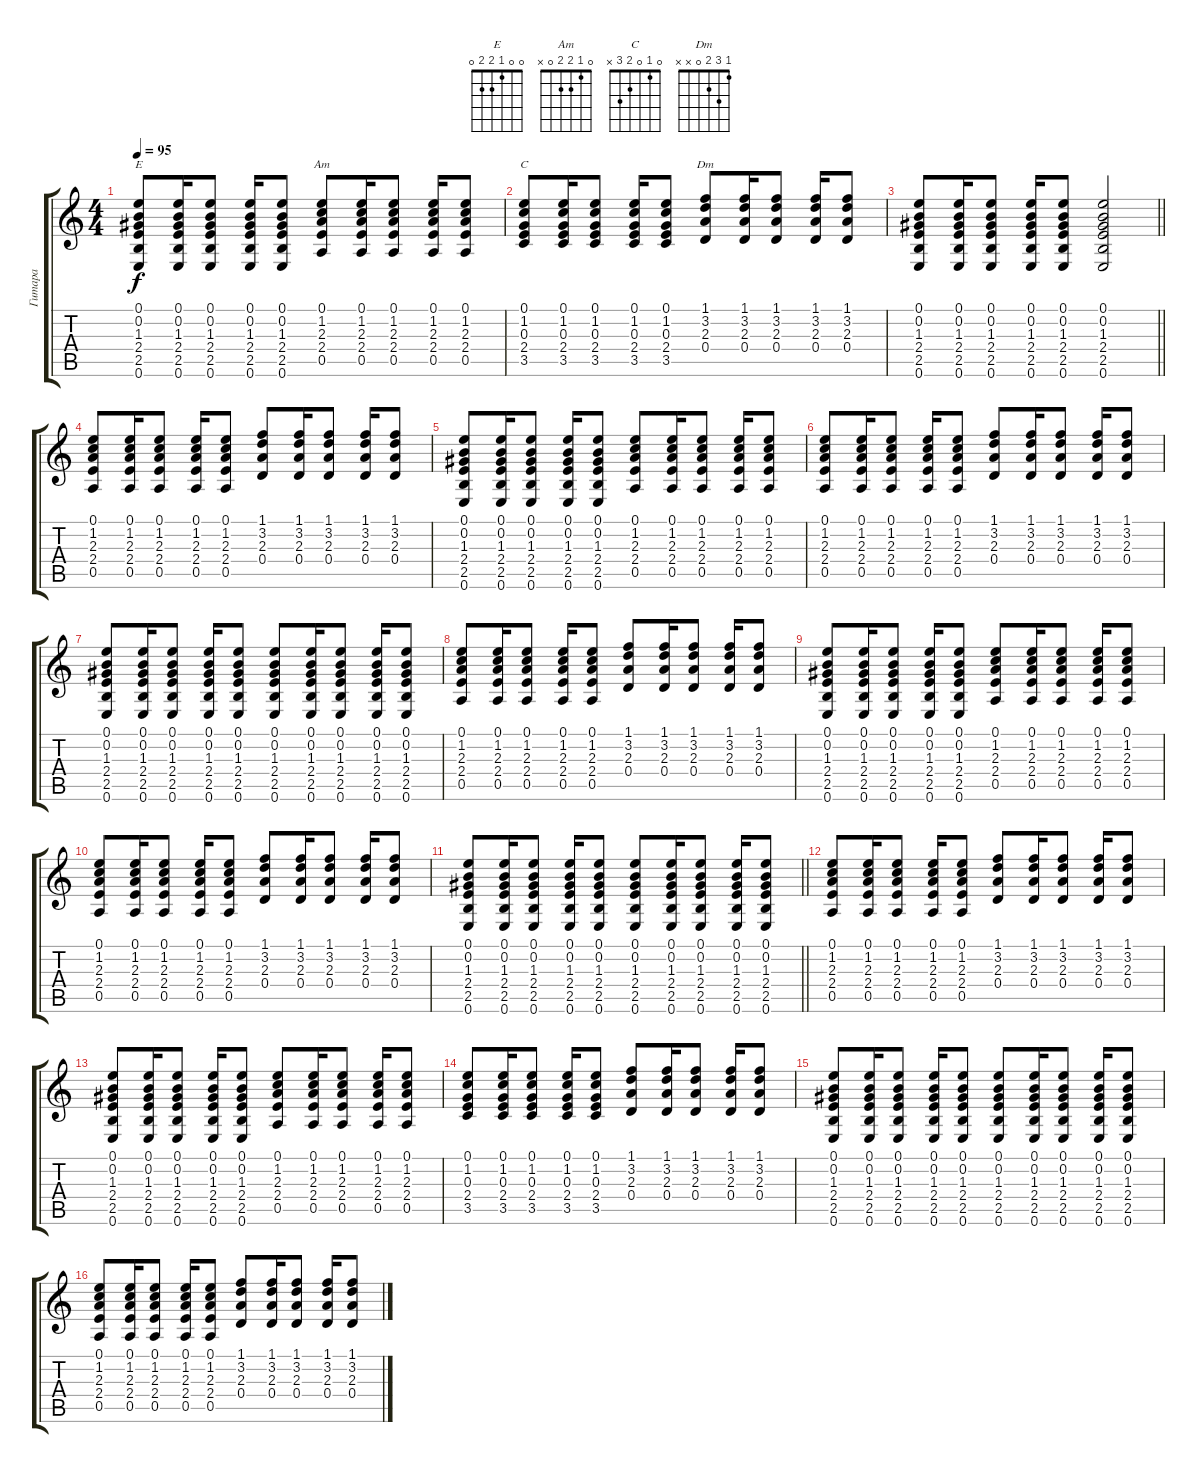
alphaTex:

\track ("Гитара" "Гитара") {instrument acousticguitarsteel}
\staff {score tabs}
\tuning (E4 B3 G3 D3 A2 E2) {hide}
\chord ("E" 0 0 1 2 2 0)
\chord ("Am" 0 1 2 2 0 x)
\chord ("C" 0 1 0 2 3 x)
\chord ("Dm" 1 3 2 0 x x)
\ts (4 4)
\tempo 95
\clef g2
\ks c
(0.1 0.2 1.3 2.4 2.5 0.6).8{ch "E" dy f} (0.1 0.2 1.3 2.4 2.5 0.6).16 (0.1 0.2 1.3 2.4 2.5 0.6).8 (0.1 0.2 1.3 2.4 2.5 0.6).16 (0.1 0.2 1.3 2.4 2.5 0.6).8 (0.1 1.2 2.3 2.4 0.5).8{ch "Am"} (0.1 1.2 2.3 2.4 0.5).16 (0.1 1.2 2.3 2.4 0.5).8 (0.1 1.2 2.3 2.4 0.5).16 (0.1 1.2 2.3 2.4 0.5).8 |
(0.1 1.2 0.3 2.4 3.5).8{ch "C"} (0.1 1.2 0.3 2.4 3.5).16 (0.1 1.2 0.3 2.4 3.5).8 (0.1 1.2 0.3 2.4 3.5).16 (0.1 1.2 0.3 2.4 3.5).8 (1.1 3.2 2.3 0.4).8{ch "Dm"} (1.1 3.2 2.3 0.4).16 (1.1 3.2 2.3 0.4).8 (1.1 3.2 2.3 0.4).16 (1.1 3.2 2.3 0.4).8 |
\barLineRight lightlight
(0.1 0.2 1.3 2.4 2.5 0.6).8 (0.1 0.2 1.3 2.4 2.5 0.6).16 (0.1 0.2 1.3 2.4 2.5 0.6).8 (0.1 0.2 1.3 2.4 2.5 0.6).16 (0.1 0.2 1.3 2.4 2.5 0.6).8 (0.1 0.2 1.3 2.4 2.5 0.6).2 |
(0.1 1.2 2.3 2.4 0.5).8 (0.1 1.2 2.3 2.4 0.5).16 (0.1 1.2 2.3 2.4 0.5).8 (0.1 1.2 2.3 2.4 0.5).16 (0.1 1.2 2.3 2.4 0.5).8 (1.1 3.2 2.3 0.4).8 (1.1 3.2 2.3 0.4).16 (1.1 3.2 2.3 0.4).8 (1.1 3.2 2.3 0.4).16 (1.1 3.2 2.3 0.4).8 |
(0.1 0.2 1.3 2.4 2.5 0.6).8 (0.1 0.2 1.3 2.4 2.5 0.6).16 (0.1 0.2 1.3 2.4 2.5 0.6).8 (0.1 0.2 1.3 2.4 2.5 0.6).16 (0.1 0.2 1.3 2.4 2.5 0.6).8 (0.1 1.2 2.3 2.4 0.5).8 (0.1 1.2 2.3 2.4 0.5).16 (0.1 1.2 2.3 2.4 0.5).8 (0.1 1.2 2.3 2.4 0.5).16 (0.1 1.2 2.3 2.4 0.5).8 |
(0.1 1.2 2.3 2.4 0.5).8 (0.1 1.2 2.3 2.4 0.5).16 (0.1 1.2 2.3 2.4 0.5).8 (0.1 1.2 2.3 2.4 0.5).16 (0.1 1.2 2.3 2.4 0.5).8 (1.1 3.2 2.3 0.4).8 (1.1 3.2 2.3 0.4).16 (1.1 3.2 2.3 0.4).8 (1.1 3.2 2.3 0.4).16 (1.1 3.2 2.3 0.4).8 |
(0.1 0.2 1.3 2.4 2.5 0.6).8 (0.1 0.2 1.3 2.4 2.5 0.6).16 (0.1 0.2 1.3 2.4 2.5 0.6).8 (0.1 0.2 1.3 2.4 2.5 0.6).16 (0.1 0.2 1.3 2.4 2.5 0.6).8 (0.1 0.2 1.3 2.4 2.5 0.6).8 (0.1 0.2 1.3 2.4 2.5 0.6).16 (0.1 0.2 1.3 2.4 2.5 0.6).8 (0.1 0.2 1.3 2.4 2.5 0.6).16 (0.1 0.2 1.3 2.4 2.5 0.6).8 |
(0.1 1.2 2.3 2.4 0.5).8 (0.1 1.2 2.3 2.4 0.5).16 (0.1 1.2 2.3 2.4 0.5).8 (0.1 1.2 2.3 2.4 0.5).16 (0.1 1.2 2.3 2.4 0.5).8 (1.1 3.2 2.3 0.4).8 (1.1 3.2 2.3 0.4).16 (1.1 3.2 2.3 0.4).8 (1.1 3.2 2.3 0.4).16 (1.1 3.2 2.3 0.4).8 |
(0.1 0.2 1.3 2.4 2.5 0.6).8 (0.1 0.2 1.3 2.4 2.5 0.6).16 (0.1 0.2 1.3 2.4 2.5 0.6).8 (0.1 0.2 1.3 2.4 2.5 0.6).16 (0.1 0.2 1.3 2.4 2.5 0.6).8 (0.1 1.2 2.3 2.4 0.5).8 (0.1 1.2 2.3 2.4 0.5).16 (0.1 1.2 2.3 2.4 0.5).8 (0.1 1.2 2.3 2.4 0.5).16 (0.1 1.2 2.3 2.4 0.5).8 |
(0.1 1.2 2.3 2.4 0.5).8 (0.1 1.2 2.3 2.4 0.5).16 (0.1 1.2 2.3 2.4 0.5).8 (0.1 1.2 2.3 2.4 0.5).16 (0.1 1.2 2.3 2.4 0.5).8 (1.1 3.2 2.3 0.4).8 (1.1 3.2 2.3 0.4).16 (1.1 3.2 2.3 0.4).8 (1.1 3.2 2.3 0.4).16 (1.1 3.2 2.3 0.4).8 |
\barLineRight lightlight
(0.1 0.2 1.3 2.4 2.5 0.6).8 (0.1 0.2 1.3 2.4 2.5 0.6).16 (0.1 0.2 1.3 2.4 2.5 0.6).8 (0.1 0.2 1.3 2.4 2.5 0.6).16 (0.1 0.2 1.3 2.4 2.5 0.6).8 (0.1 0.2 1.3 2.4 2.5 0.6).8 (0.1 0.2 1.3 2.4 2.5 0.6).16 (0.1 0.2 1.3 2.4 2.5 0.6).8 (0.1 0.2 1.3 2.4 2.5 0.6).16 (0.1 0.2 1.3 2.4 2.5 0.6).8 |
(0.1 1.2 2.3 2.4 0.5).8 (0.1 1.2 2.3 2.4 0.5).16 (0.1 1.2 2.3 2.4 0.5).8 (0.1 1.2 2.3 2.4 0.5).16 (0.1 1.2 2.3 2.4 0.5).8 (1.1 3.2 2.3 0.4).8 (1.1 3.2 2.3 0.4).16 (1.1 3.2 2.3 0.4).8 (1.1 3.2 2.3 0.4).16 (1.1 3.2 2.3 0.4).8 |
(0.1 0.2 1.3 2.4 2.5 0.6).8 (0.1 0.2 1.3 2.4 2.5 0.6).16 (0.1 0.2 1.3 2.4 2.5 0.6).8 (0.1 0.2 1.3 2.4 2.5 0.6).16 (0.1 0.2 1.3 2.4 2.5 0.6).8 (0.1 1.2 2.3 2.4 0.5).8 (0.1 1.2 2.3 2.4 0.5).16 (0.1 1.2 2.3 2.4 0.5).8 (0.1 1.2 2.3 2.4 0.5).16 (0.1 1.2 2.3 2.4 0.5).8 |
(0.1 1.2 0.3 2.4 3.5).8 (0.1 1.2 0.3 2.4 3.5).16 (0.1 1.2 0.3 2.4 3.5).8 (0.1 1.2 0.3 2.4 3.5).16 (0.1 1.2 0.3 2.4 3.5).8 (1.1 3.2 2.3 0.4).8 (1.1 3.2 2.3 0.4).16 (1.1 3.2 2.3 0.4).8 (1.1 3.2 2.3 0.4).16 (1.1 3.2 2.3 0.4).8 |
(0.1 0.2 1.3 2.4 2.5 0.6).8 (0.1 0.2 1.3 2.4 2.5 0.6).16 (0.1 0.2 1.3 2.4 2.5 0.6).8 (0.1 0.2 1.3 2.4 2.5 0.6).16 (0.1 0.2 1.3 2.4 2.5 0.6).8 (0.1 0.2 1.3 2.4 2.5 0.6).8 (0.1 0.2 1.3 2.4 2.5 0.6).16 (0.1 0.2 1.3 2.4 2.5 0.6).8 (0.1 0.2 1.3 2.4 2.5 0.6).16 (0.1 0.2 1.3 2.4 2.5 0.6).8 |
(0.1 1.2 2.3 2.4 0.5).8 (0.1 1.2 2.3 2.4 0.5).16 (0.1 1.2 2.3 2.4 0.5).8 (0.1 1.2 2.3 2.4 0.5).16 (0.1 1.2 2.3 2.4 0.5).8 (1.1 3.2 2.3 0.4).8 (1.1 3.2 2.3 0.4).16 (1.1 3.2 2.3 0.4).8 (1.1 3.2 2.3 0.4).16 (1.1 3.2 2.3 0.4).8
